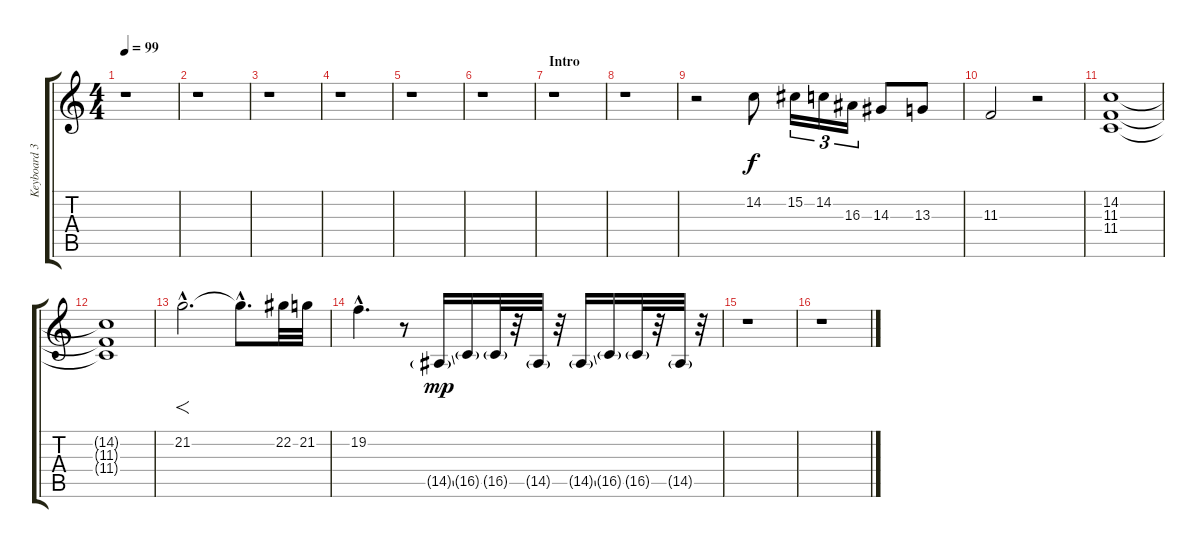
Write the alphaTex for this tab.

\track ("Keyboard 3" "Keyboard 3") {instrument stringensemble1}
\staff {score tabs}
\tuning (Eb4 Bb3 Gb3 Db3 Ab2 Eb2) {hide}
\ts (4 4)
\tempo 99
\clef g2
\ks c
r.1{dy f instrument stringensemble1} |
r.1 |
r.1 |
r.1 |
r.1 |
r.1 |
\section ("" "Intro")
r.1 |
r.1 |
r.2 14.2.8 15.2.16{tu (3 2)} 14.2.16{tu (3 2)} 16.3.16{tu (3 2)} 14.3.8 13.3.8 |
11.3.2 r.2 |
(14.2 11.3 11.4).1 |
(14.2{t} 11.3{t} 11.4{t}).1 |
21.2{hac}.2{f d} 21.2{hac t}.8{d} 22.2.32 21.2.32 |
19.2{hac}.4{d} r.8 14.5{ss g}.16{dy mp instrument lead8bassandlead} 16.5{g}.16 16.5{g}.32 r.32 14.5{g}.32 r.32 14.5{ss g}.16 16.5{g}.16 16.5{g}.32 r.32 14.5{g}.32 r.32 |
\section ("" "")
r.1 |
r.1
